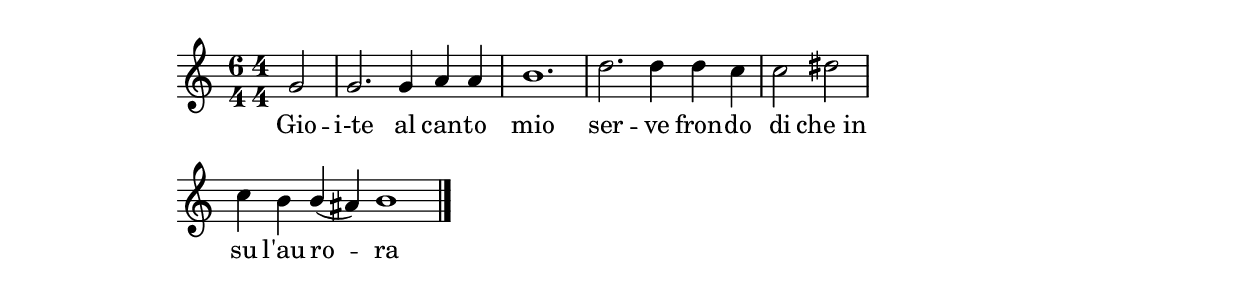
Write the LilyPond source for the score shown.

\version "2.4"
\paper{ linewidth=15\cm leftmargin=3\cm rightmargin=3\cm indent=0\mm }

% Figure 44

tsSixFour = \markup {
 \number { \column < "6" "4" > \column < "4" "4" > }
}

\score {
 \new Staff \with { }
 \relative c'' {
  \clef treble
  \key c \major
  \set Score.timing = ##f
  \override Staff.TimeSignature #'print-function = #Text_interface::print
  \override Staff.TimeSignature #'text = #tsSixFour
  g2 \bar "|" g2. g4 a4 a4 \bar "|" b1. \bar "|" d2. d4 d4 c4 \bar "|"
  c2 dis2 \bar "|" c4 b4 \stemUp b4( ais4) b1 \bar "|."
 }
 \addlyrics {
  Gio -- i-te al can -- to mio ser -- ve fron -- do
  di "che in" su l'au ro -- ra
 }
 \layout { raggedright = ##t }
 \midi { \tempo 2=92 }
}

